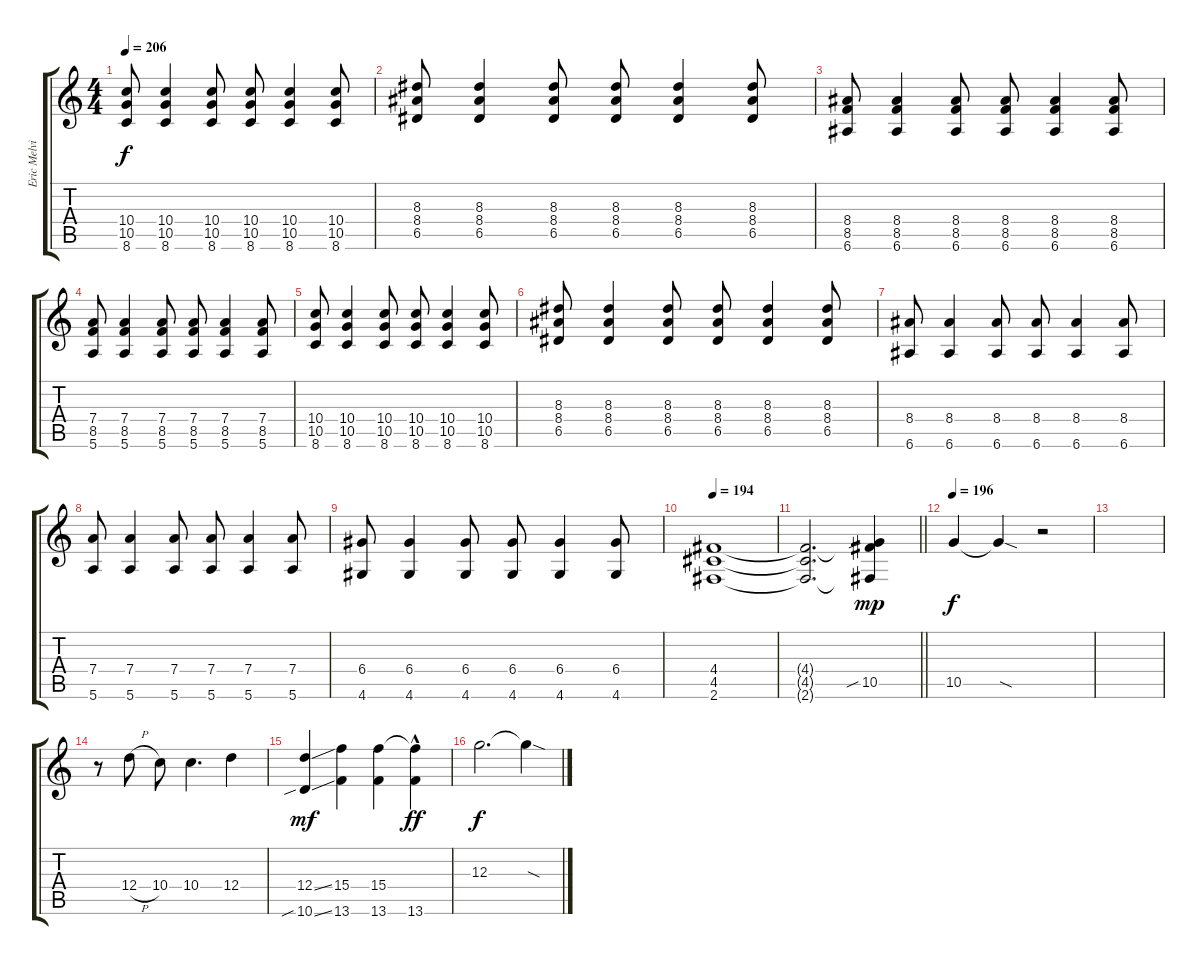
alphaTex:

\track ("Eric Melvin" "Eric Melvi") {instrument distortionguitar}
\staff {score tabs}
\tuning (E4 B3 G3 D3 A2 E2) {hide}
\ts (4 4)
\tempo 206
\clef g2
\ks c
(10.4 10.5 8.6).8{dy f} (10.4 10.5 8.6).4 (10.4 10.5 8.6).8 (10.4 10.5 8.6).8 (10.4 10.5 8.6).4 (10.4 10.5 8.6).8 |
(8.3 8.4 6.5).8 (8.3 8.4 6.5).4 (8.3 8.4 6.5).8 (8.3 8.4 6.5).8 (8.3 8.4 6.5).4 (8.3 8.4 6.5).8 |
(8.4 8.5 6.6).8 (8.4 8.5 6.6).4 (8.4 8.5 6.6).8 (8.4 8.5 6.6).8 (8.4 8.5 6.6).4 (8.4 8.5 6.6).8 |
(7.4 8.5 5.6).8 (7.4 8.5 5.6).4 (7.4 8.5 5.6).8 (7.4 8.5 5.6).8 (7.4 8.5 5.6).4 (7.4 8.5 5.6).8 |
(10.4 10.5 8.6).8 (10.4 10.5 8.6).4 (10.4 10.5 8.6).8 (10.4 10.5 8.6).8 (10.4 10.5 8.6).4 (10.4 10.5 8.6).8 |
(8.3 8.4 6.5).8 (8.3 8.4 6.5).4 (8.3 8.4 6.5).8 (8.3 8.4 6.5).8 (8.3 8.4 6.5).4 (8.3 8.4 6.5).8 |
(8.4 6.6).8 (8.4 6.6).4 (8.4 6.6).8 (8.4 6.6).8 (8.4 6.6).4 (8.4 6.6).8 |
(7.4 5.6).8 (7.4 5.6).4 (7.4 5.6).8 (7.4 5.6).8 (7.4 5.6).4 (7.4 5.6).8 |
(6.4 4.6).8 (6.4 4.6).4 (6.4 4.6).8 (6.4 4.6).8 (6.4 4.6).4 (6.4 4.6).8 |
\tempo 194
(4.4 4.5 2.6).1 |
\barLineRight lightlight
(4.4{t} 4.5{t} 2.6{t}).2{d instrument electricguitarjazz} (4.4{t} 10.5{sib} 2.6{t}).4{dy mp} |
\section ("" "")
\tempo 196
10.5.4{dy f volume 8} 10.5{sod t}.4 r.2 |
|
r.8 12.4{h}.8 10.4.8 10.4.4{d} 12.4.4 |
(12.4{ss} 10.6{sib ss}).4{dy mf} (15.4 13.6).4 (15.4 13.6).4 (15.4{t} 13.6{hac}).4{dy ff} |
12.3.2{d dy f} 12.3{sod t}.4
